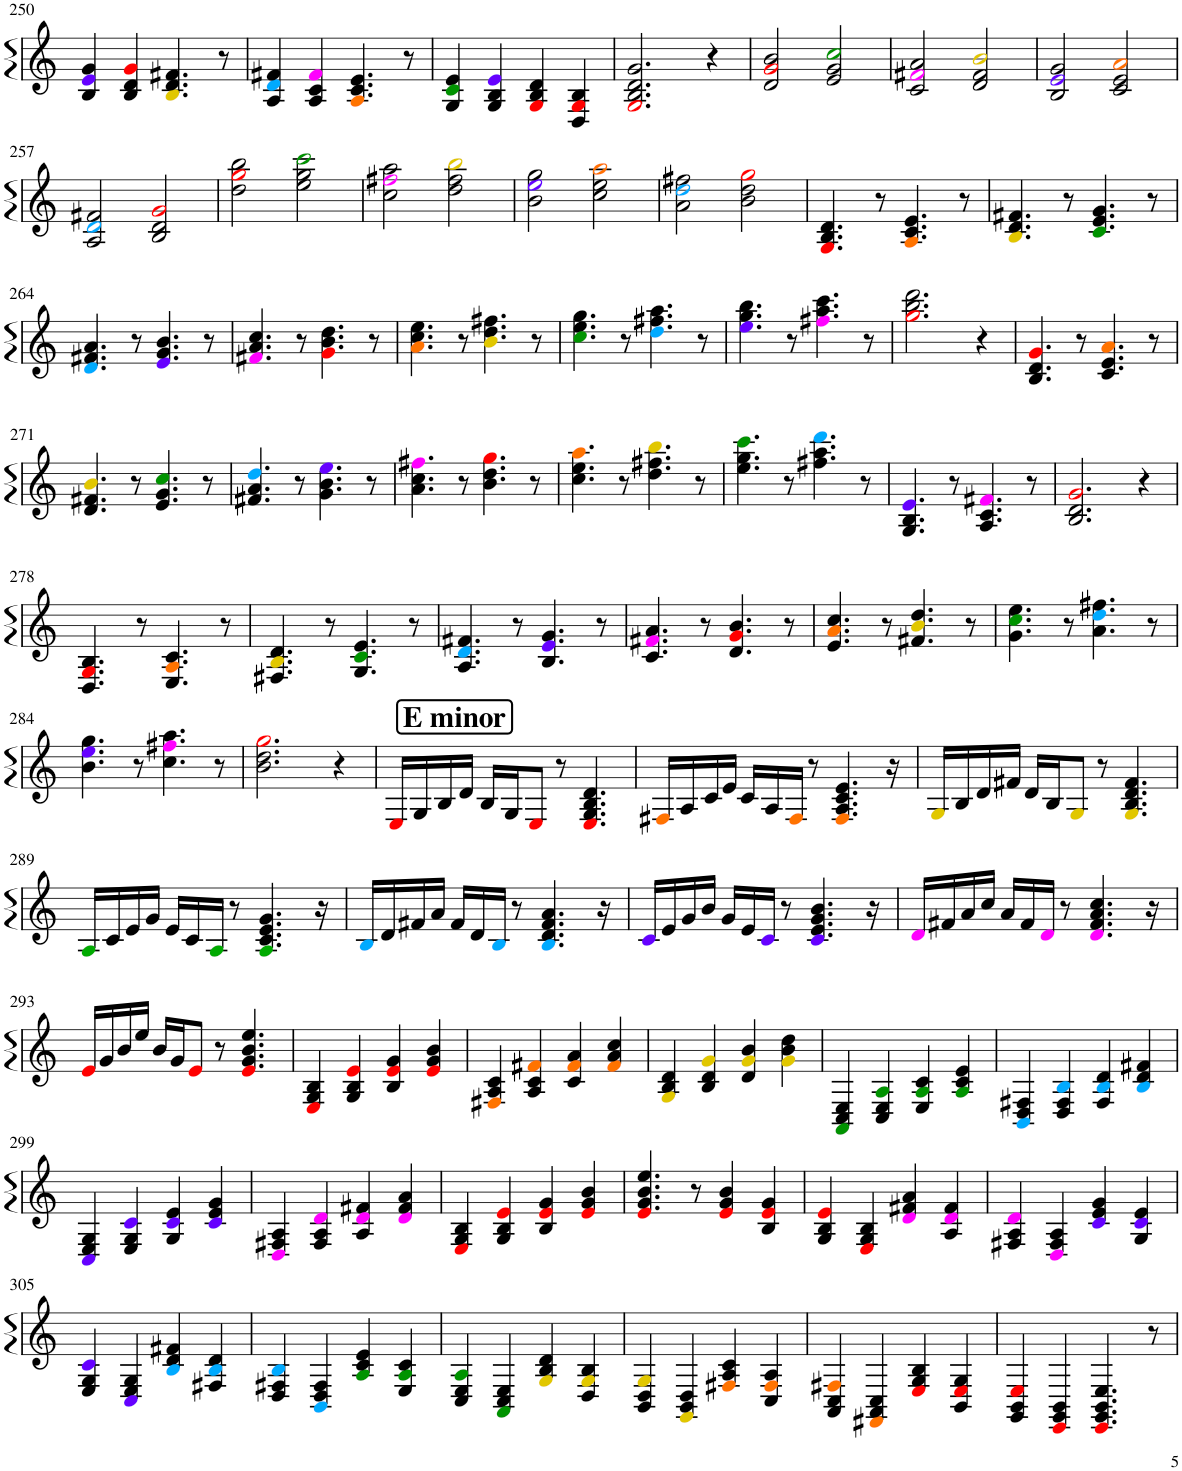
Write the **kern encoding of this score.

**kern
*part1
*staff1
*I"Piano
*I'Pno.
!!LO:PB:g=z
*clefG2
*k[]
*M4/4
=250
4B/ 4ei/ 4g/
4B/ 4d/ 4gj/
4.BZ/ 4.d/ 4.f#X/
8r
=251
4A/ 4dV/ 4f#X/
4A/ 4c/ 4f#N/
4.Al/ 4.c/ 4.e/
8r
=252
4G/ 4c!/ 4e/
4G/ 4B/ 4ei/
4Gj/ 4B/ 4d/
4D/ 4Gj/ 4B/
=253
2.Gj/ 2.B/ 2.d/ 2.g/
4r
=254
2d/ 2gj/ 2b/
2e/ 2g/ 2cc!/
=255
2c/ 2f#XN/ 2a/
2d/ 2f#/ 2bZ/
=256
2B/ 2ei/ 2g/
2c/ 2e/ 2al/
!!LO:LB:g=z
=257
2A/ 2dV/ 2f#X/
2B/ 2d/ 2gj/
=258
2dd\ 2ggj\ 2bb\
2ee\ 2gg\ 2ccc!\
=259
2cc\ 2ff#XN\ 2aa\
2dd\ 2ff#\ 2bbZ\
=260
2b\ 2eei\ 2gg\
2cc\ 2ee\ 2aal\
=261
2a\ 2ddV\ 2ff#X\
2b\ 2dd\ 2ggj\
=262
4.Gj/ 4.B/ 4.d/
8r
4.Al/ 4.c/ 4.e/
8r
=263
4.BZ/ 4.d/ 4.f#X/
8r
4.c!/ 4.e/ 4.g/
8r
!!LO:LB:g=z
=264
4.dV/ 4.f#X/ 4.a/
8r
4.ei/ 4.g/ 4.b/
8r
=265
4.f#XN/ 4.a/ 4.cc/
8r
4.gj\ 4.b\ 4.dd\
8r
=266
4.al\ 4.cc\ 4.ee\
8r
4.bZ\ 4.dd\ 4.ff#X\
8r
=267
4.cc!\ 4.ee\ 4.gg\
8r
4.ddV\ 4.ff#X\ 4.aa\
8r
=268
4.eei\ 4.gg\ 4.bb\
8r
4.ff#XN\ 4.aa\ 4.ccc\
8r
=269
2.ggj\ 2.bb\ 2.ddd\
4r
=270
4.B/ 4.d/ 4.gj/
8r
4.c/ 4.e/ 4.al/
8r
!!LO:LB:g=z
=271
4.d/ 4.f#X/ 4.bZ/
8r
4.e/ 4.g/ 4.cc!/
8r
=272
4.f#X/ 4.a/ 4.ddV/
8r
4.g\ 4.b\ 4.eei\
8r
=273
4.a\ 4.cc\ 4.ff#XN\
8r
4.b\ 4.dd\ 4.ggj\
8r
=274
4.cc\ 4.ee\ 4.aal\
8r
4.dd\ 4.ff#X\ 4.bbZ\
8r
=275
4.ee\ 4.gg\ 4.ccc!\
8r
4.ff#X\ 4.aa\ 4.dddV\
8r
=276
4.G/ 4.B/ 4.ei/
8r
4.A/ 4.c/ 4.f#XN/
8r
=277
2.B/ 2.d/ 2.gj/
4r
!!LO:LB:g=z
=278
4.D/ 4.Gj/ 4.B/
8r
4.E/ 4.Al/ 4.c/
8r
=279
4.F#X/ 4.BZ/ 4.d/
8r
4.G/ 4.c!/ 4.e/
8r
=280
4.A/ 4.dV/ 4.f#X/
8r
4.B/ 4.ei/ 4.g/
8r
=281
4.c/ 4.f#XN/ 4.a/
8r
4.d/ 4.gj/ 4.b/
8r
=282
4.e/ 4.al/ 4.cc/
8r
4.f#X/ 4.bZ/ 4.dd/
8r
=283
4.g\ 4.cc!\ 4.ee\
8r
4.a\ 4.ddV\ 4.ff#X\
8r
!!LO:LB:g=z
=284
4.b\ 4.eei\ 4.gg\
8r
4.cc\ 4.ff#XN\ 4.aa\
8r
=285
2.b\ 2.dd\ 2.ggj\
4r
!!LO:REH:place=s1:a:B:cj:fs=14:t=E minor
=286
16Ej/LL
16G/
16B/
16d/JJ
16B/LL
16G/J
8Ej/J
8r
4.Ej/ 4.G/ 4.B/ 4.d/
=287
16F#Xl/LL
16A/
16c/
16e/JJ
16c/LL
16A/
16F#l/JJ
8r
4.F#l/ 4.A/ 4.c/ 4.e/
16r
=288
16GZ/LL
16B/
16d/
16f#X/JJ
16d/LL
16B/J
8GZ/J
8r
4.GZ/ 4.B/ 4.d/ 4.f#/
!!LO:LB:g=z
=289
16A+/LL
16c/
16e/
16g/JJ
16e/LL
16c/
16A+/JJ
8r
4.A+/ 4.c/ 4.e/ 4.g/
16r
=290
16BV/LL
16d/
16f#X/
16a/JJ
16f#/LL
16d/
16BV/JJ
8r
4.BV/ 4.d/ 4.f#/ 4.a/
16r
=291
16ci/LL
16e/
16g/
16b/JJ
16g/LL
16e/
16ci/JJ
8r
4.ci/ 4.e/ 4.g/ 4.b/
16r
=292
16dN/LL
16f#X/
16a/
16cc/JJ
16a/LL
16f#/
16dN/JJ
8r
4.dN/ 4.f#/ 4.a/ 4.cc/
16r
!!LO:LB:g=z
=293
16ej/LL
16g/
16b/
16ee/JJ
16b/LL
16g/J
8ej/J
8r
4.ej/ 4.g/ 4.b/ 4.ee/
=294
4Ej/ 4G/ 4B/
4G/ 4B/ 4ej/
4B/ 4ej/ 4g/
4ej/ 4g/ 4b/
=295
4F#Xl/ 4A/ 4c/
4A/ 4c/ 4f#Xl/
4c/ 4f#l/ 4a/
4f#l/ 4a/ 4cc/
=296
4GZ/ 4B/ 4d/
4B/ 4d/ 4gZ/
4d/ 4gZ/ 4b/
4gZ\ 4b\ 4dd\
=297
4AA!/ 4C/ 4E/
4C/ 4E/ 4A!/
4E/ 4A!/ 4c/
4A!/ 4c/ 4e/
=298
4BBV/ 4D/ 4F#X/
4D/ 4F#/ 4BV/
4F#/ 4BV/ 4d/
4BV/ 4d/ 4f#X/
!!LO:LB:g=z
=299
4Ci/ 4E/ 4G/
4E/ 4G/ 4ci/
4G/ 4ci/ 4e/
4ci/ 4e/ 4g/
=300
4DN/ 4F#X/ 4A/
4F#/ 4A/ 4dN/
4A/ 4dN/ 4f#X/
4dN/ 4f#/ 4a/
=301
4Ej/ 4G/ 4B/
4G/ 4B/ 4ej/
4B/ 4ej/ 4g/
4ej/ 4g/ 4b/
=302
4.ej/ 4.g/ 4.b/ 4.ee/
8r
4ej/ 4g/ 4b/
4B/ 4ej/ 4g/
=303
4G/ 4B/ 4ej/
4Ej/ 4G/ 4B/
4dN/ 4f#X/ 4a/
4A/ 4dN/ 4f#/
=304
4F#X/ 4A/ 4dN/
4DN/ 4F#/ 4A/
4ci/ 4e/ 4g/
4G/ 4ci/ 4e/
!!LO:LB:g=z
=305
4E/ 4G/ 4ci/
4Ci/ 4E/ 4G/
4BV/ 4d/ 4f#X/
4F#X/ 4BV/ 4d/
=306
4D/ 4F#X/ 4BV/
4BBV/ 4D/ 4F#/
4A!/ 4c/ 4e/
4E/ 4A!/ 4c/
=307
4C/ 4E/ 4A!/
4AA!/ 4C/ 4E/
4GZ/ 4B/ 4d/
4D/ 4GZ/ 4B/
=308
4BB/ 4D/ 4GZ/
4GGZ/ 4BB/ 4D/
4F#Xl/ 4A/ 4c/
4C/ 4F#l/ 4A/
=309
4AA/ 4C/ 4F#Xl/
4FF#Xl/ 4AA/ 4C/
4Ej/ 4G/ 4B/
4BB/ 4Ej/ 4G/
=310
4GG/ 4BB/ 4Ej/
4EEj/ 4GG/ 4BB/
4.EEj/ 4.GG/ 4.BB/ 4.E/
8r
=
*-
